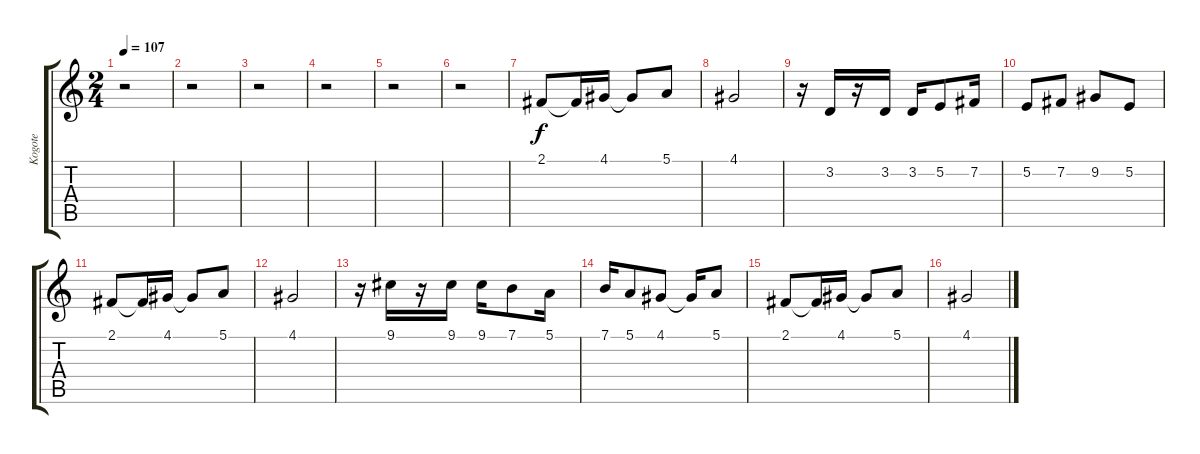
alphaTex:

\track ("Kogote" "Kogote") {instrument brasssection}
\staff {score tabs}
\tuning (E4 B3 G3 D3 A2 E2) {hide}
\ts (2 4)
\tempo 107
\clef g2
\ks c
r.2{dy f} |
r.2 |
r.2 |
r.2 |
r.2 |
r.2 |
2.1.8 2.1{t}.16 4.1.16 4.1{t}.8 5.1.8 |
4.1.2 |
r.16 3.2.16 r.16 3.2.16 3.2.16 5.2.8 7.2.16 |
5.2.8 7.2.8 9.2.8 5.2.8 |
2.1.8 2.1{t}.16 4.1.16 4.1{t}.8 5.1.8 |
4.1.2 |
r.16 9.1.16 r.16 9.1.16 9.1.16 7.1.8 5.1.16 |
7.1.16 5.1.8 4.1.8 4.1{t}.16 5.1.8 |
2.1.8 2.1{t}.16 4.1.16 4.1{t}.8 5.1.8 |
4.1.2
